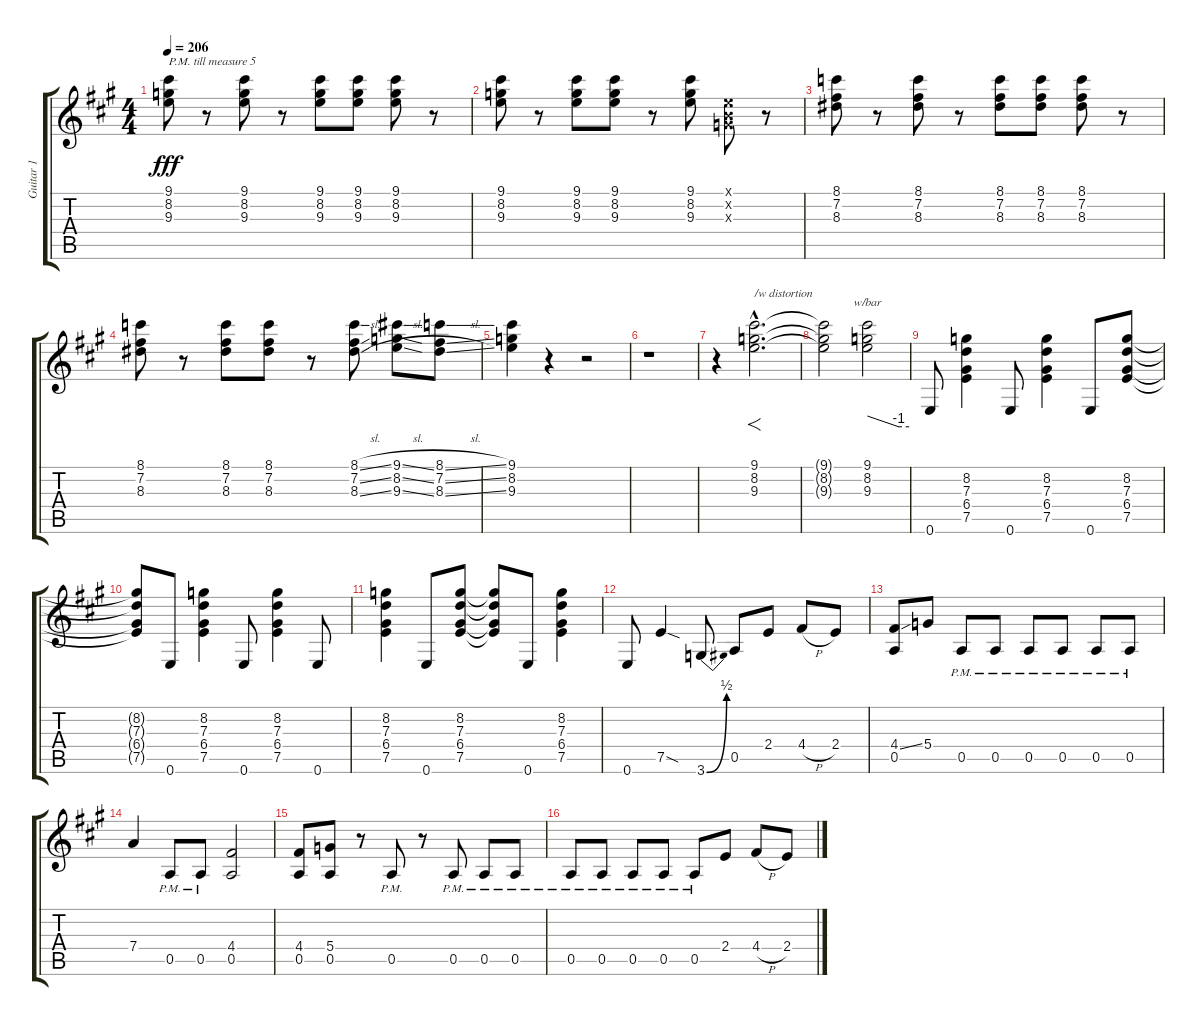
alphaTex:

\track ("Guitar 1" "Guitar 1") {instrument distortionguitar}
\staff {score tabs}
\tuning (E4 B3 G3 D3 A2 E2) {hide}
\ts (4 4)
\tempo 206
\clef g2
\ks a
(9.1 8.2 9.3).8{txt "P.M. till measure 5" dy fff instrument electricguitarmuted} r.8 (9.1 8.2 9.3).8 r.8 (9.1 8.2 9.3).8 (9.1 8.2 9.3).8 (9.1 8.2 9.3).8 r.8 |
(9.1 8.2 9.3).8 r.8 (9.1 8.2 9.3).8 (9.1 8.2 9.3).8 r.8 (9.1 8.2 9.3).8 (0.1{x} 0.2{x} 0.3{x}).8 r.8 |
(8.1 7.2 8.3).8 r.8 (8.1 7.2 8.3).8 r.8 (8.1 7.2 8.3).8 (8.1 7.2 8.3).8 (8.1 7.2 8.3).8 r.8 |
(8.1 7.2 8.3).8 r.8 (8.1 7.2 8.3).8 (8.1 7.2 8.3).8 r.8 (8.1{sl} 7.2{sl} 8.3{sl}).8 (9.1{sl} 8.2{sl} 9.3{sl}).8 (8.1{sl} 7.2{sl} 8.3{sl}).8 |
(9.1 8.2 9.3).4 r.4 r.2 |
r.1 |
r.4 (9.1{hac} 8.2{hac} 9.3{hac}).2{f d txt "/w distortion" instrument distortionguitar} |
(9.1{t} 8.2{t} 9.3{t}).2 (9.1 8.2 9.3).2{tbe (custom default 0 0 45 -4 60 -4)} |
0.6.8 (8.2 7.3 6.4 7.5).4 0.6.8 (8.2 7.3 6.4 7.5).4 0.6.8 (8.2 7.3 6.4 7.5).8 |
(8.2{t} 7.3{t} 6.4{t} 7.5{t}).8 0.6.8 (8.2 7.3 6.4 7.5).4 0.6.8 (8.2 7.3 6.4 7.5).4 0.6.8 |
(8.2 7.3 6.4 7.5).4 0.6.8 (8.2 7.3 6.4 7.5).8 (8.2{t} 7.3{t} 6.4{t} 7.5{t}).8 0.6.8 (8.2 7.3 6.4 7.5).4 |
0.6.8 7.5{sod}.4 3.6{be (bend 0 0 60 2)}.8 0.5.8 2.4.8 4.4{h}.8 2.4.8 |
(4.4{ss} 0.5).8 5.4.8 0.5{pm}.8 0.5{pm}.8 0.5{pm}.8 0.5{pm}.8 0.5{pm}.8 0.5{pm}.8 |
7.4.4 0.5{pm}.8 0.5{pm}.8 (4.4 0.5).2 |
(4.4 0.5).8 (5.4 0.5).8 r.8 0.5{pm}.8 r.8 0.5{pm}.8 0.5{pm}.8 0.5{pm}.8 |
0.5{pm}.8 0.5{pm}.8 0.5{pm}.8 0.5{pm}.8 0.5{pm}.8 2.4.8 4.4{h}.8 2.4.8
